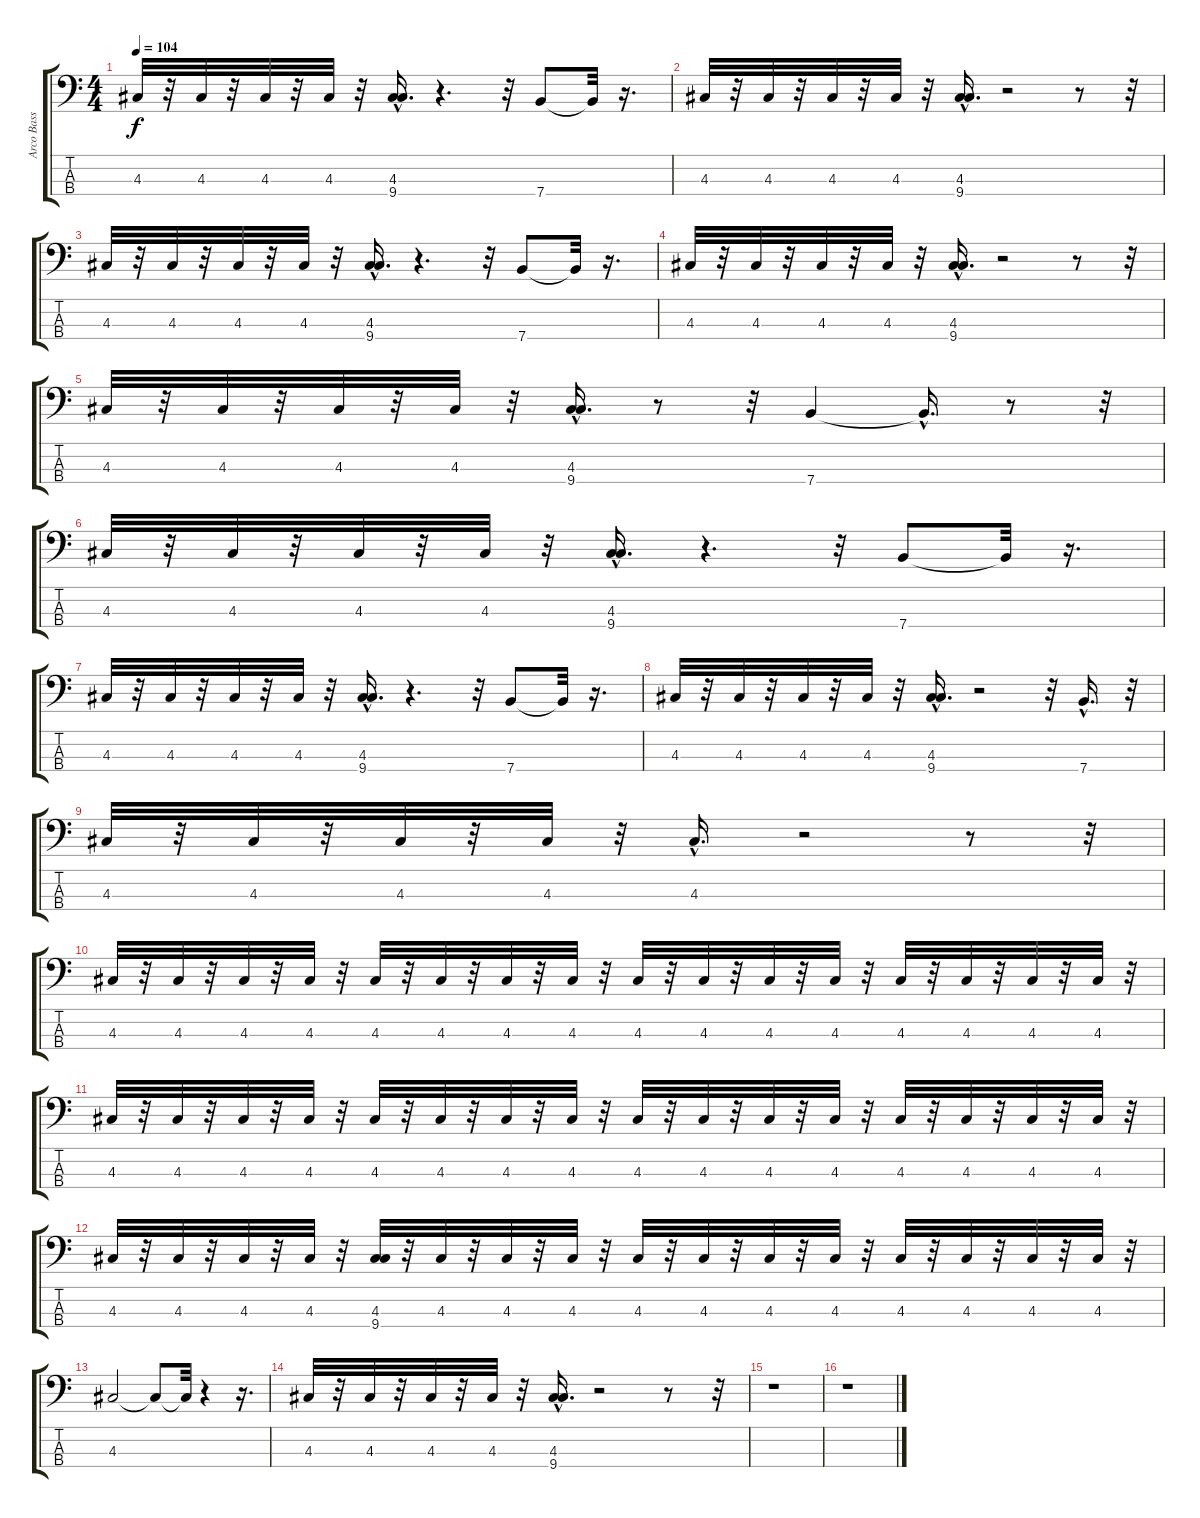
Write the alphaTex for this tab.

\track ("Arco Bass - Les Claypool" "Arco Bass ") {instrument contrabass}
\staff {score tabs}
\tuning (G2 D2 A1 E1) {hide}
\ts (4 4)
\tempo 104
\clef f4
\ks c
4.3.32{dy f} r.32 4.3.32 r.32 4.3.32 r.32 4.3.32 r.32 (4.3{hac} 9.4{hac}).16{d} r.4{d} r.32 7.4.8 7.4{t}.32 r.16{d} |
4.3.32 r.32 4.3.32 r.32 4.3.32 r.32 4.3.32 r.32 (4.3{hac} 9.4{hac}).16{d} r.2 r.8 r.32 |
4.3.32 r.32 4.3.32 r.32 4.3.32 r.32 4.3.32 r.32 (4.3{hac} 9.4{hac}).16{d} r.4{d} r.32 7.4.8 7.4{t}.32 r.16{d} |
4.3.32 r.32 4.3.32 r.32 4.3.32 r.32 4.3.32 r.32 (4.3{hac} 9.4{hac}).16{d} r.2 r.8 r.32 |
4.3.32 r.32 4.3.32 r.32 4.3.32 r.32 4.3.32 r.32 (4.3{hac} 9.4{hac}).16{d} r.8 r.32 7.4.4 7.4{hac t}.16{d} r.8 r.32 |
4.3.32 r.32 4.3.32 r.32 4.3.32 r.32 4.3.32 r.32 (4.3{hac} 9.4{hac}).16{d} r.4{d} r.32 7.4.8 7.4{t}.32 r.16{d} |
4.3.32 r.32 4.3.32 r.32 4.3.32 r.32 4.3.32 r.32 (4.3{hac} 9.4{hac}).16{d} r.4{d} r.32 7.4.8 7.4{t}.32 r.16{d} |
4.3.32 r.32 4.3.32 r.32 4.3.32 r.32 4.3.32 r.32 (4.3{hac} 9.4{hac}).16{d} r.2 r.32 7.4{hac}.16{d} r.32 |
4.3.32 r.32 4.3.32 r.32 4.3.32 r.32 4.3.32 r.32 4.3{hac}.16{d} r.2 r.8 r.32 |
4.3.32 r.32 4.3.32 r.32 4.3.32 r.32 4.3.32 r.32 4.3.32 r.32 4.3.32 r.32 4.3.32 r.32 4.3.32 r.32 4.3.32 r.32 4.3.32 r.32 4.3.32 r.32 4.3.32 r.32 4.3.32 r.32 4.3.32 r.32 4.3.32 r.32 4.3.32 r.32 |
4.3.32 r.32 4.3.32 r.32 4.3.32 r.32 4.3.32 r.32 4.3.32 r.32 4.3.32 r.32 4.3.32 r.32 4.3.32 r.32 4.3.32 r.32 4.3.32 r.32 4.3.32 r.32 4.3.32 r.32 4.3.32 r.32 4.3.32 r.32 4.3.32 r.32 4.3.32 r.32 |
4.3.32 r.32 4.3.32 r.32 4.3.32 r.32 4.3.32 r.32 (4.3 9.4).32 r.32 4.3.32 r.32 4.3.32 r.32 4.3.32 r.32 4.3.32 r.32 4.3.32 r.32 4.3.32 r.32 4.3.32 r.32 4.3.32 r.32 4.3.32 r.32 4.3.32 r.32 4.3.32 r.32 |
4.3.2 4.3{t}.8 4.3{t}.32 r.4 r.16{d} |
4.3.32 r.32 4.3.32 r.32 4.3.32 r.32 4.3.32 r.32 (4.3{hac} 9.4{hac}).16{d} r.2 r.8 r.32 |
r.1 |
r.1
